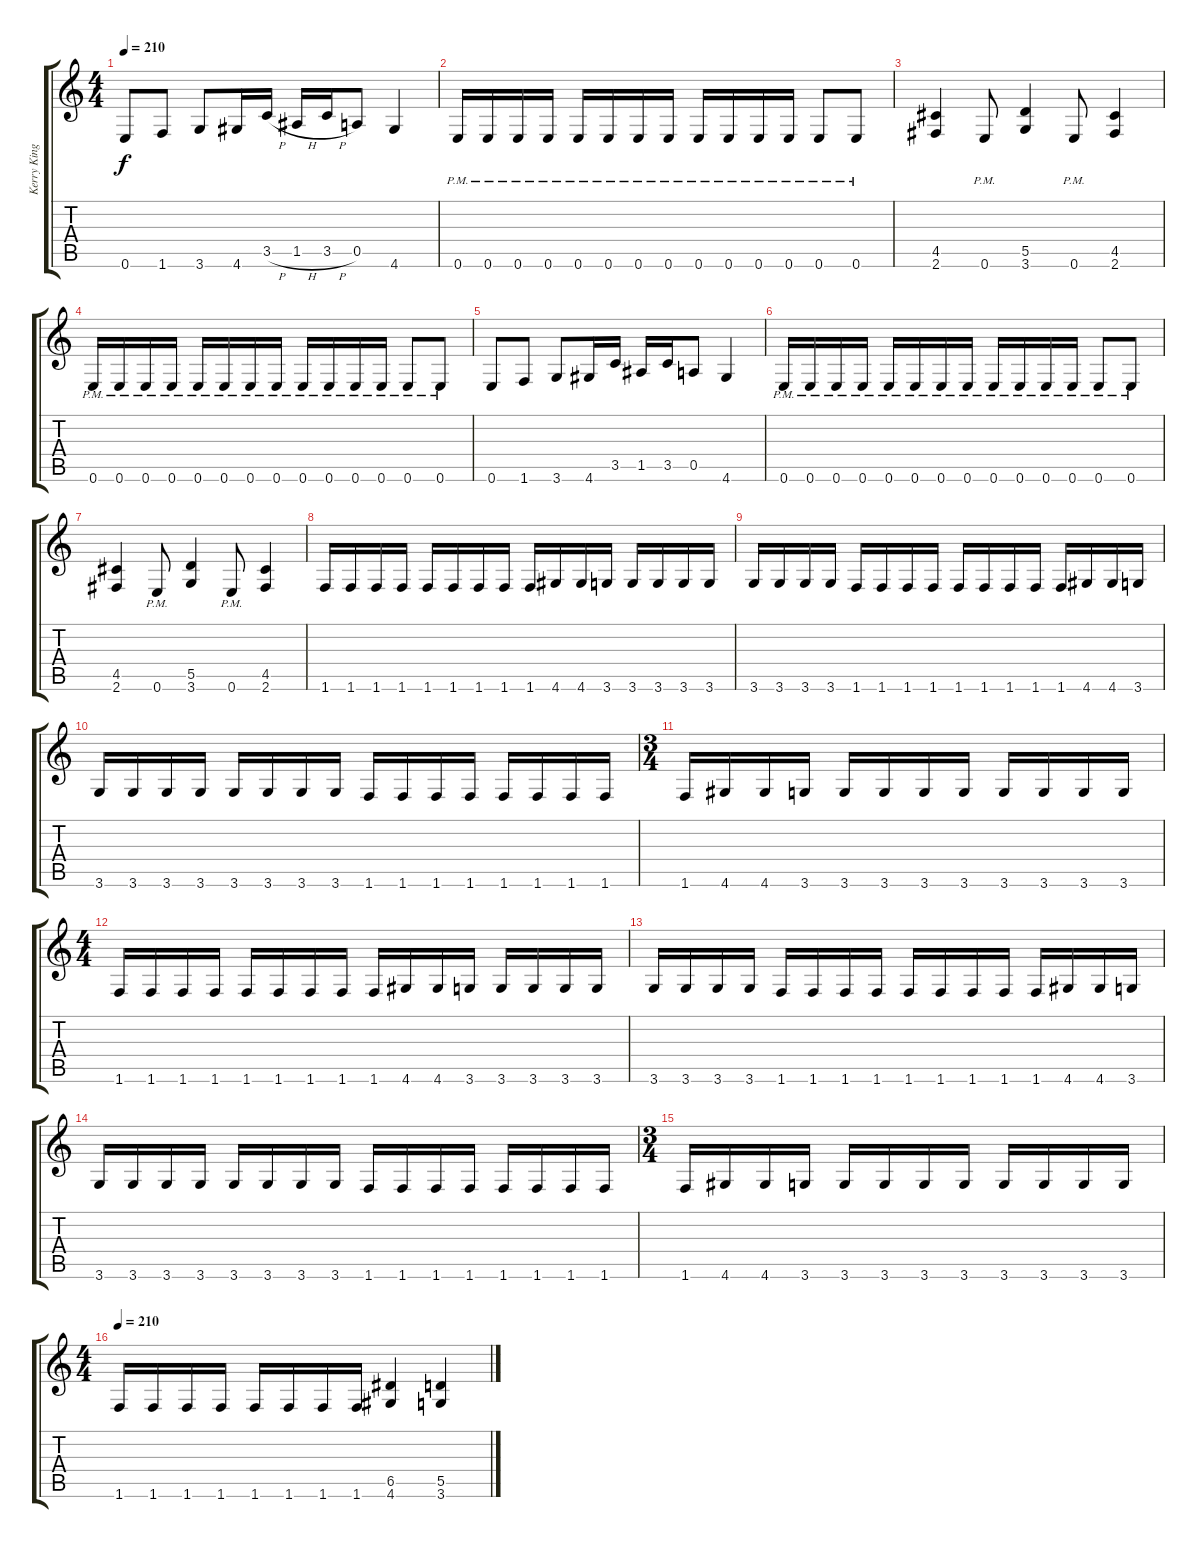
\track ("Kerry King" "Kerry King") {instrument distortionguitar}
\staff {score tabs}
\tuning (E4 B3 G3 D3 A2 E2) {hide}
\ts (4 4)
\tempo 210
\clef g2
\ks c
0.6.8{dy f} 1.6.8 3.6.8 4.6.16 3.5{h}.16 1.5{h}.16 3.5{h}.16 0.5.8 4.6.4 |
0.6{pm}.16 0.6{pm}.16 0.6{pm}.16 0.6{pm}.16 0.6{pm}.16 0.6{pm}.16 0.6{pm}.16 0.6{pm}.16 0.6{pm}.16 0.6{pm}.16 0.6{pm}.16 0.6{pm}.16 0.6{pm}.8 0.6{pm}.8 |
(4.5 2.6).4 0.6{pm}.8 (5.5 3.6).4 0.6{pm}.8 (4.5 2.6).4 |
0.6{pm}.16 0.6{pm}.16 0.6{pm}.16 0.6{pm}.16 0.6{pm}.16 0.6{pm}.16 0.6{pm}.16 0.6{pm}.16 0.6{pm}.16 0.6{pm}.16 0.6{pm}.16 0.6{pm}.16 0.6{pm}.8 0.6{pm}.8 |
0.6.8 1.6.8 3.6.8 4.6.16 3.5.16 1.5.16 3.5.16 0.5.8 4.6.4 |
0.6{pm}.16 0.6{pm}.16 0.6{pm}.16 0.6{pm}.16 0.6{pm}.16 0.6{pm}.16 0.6{pm}.16 0.6{pm}.16 0.6{pm}.16 0.6{pm}.16 0.6{pm}.16 0.6{pm}.16 0.6{pm}.8 0.6{pm}.8 |
(4.5 2.6).4 0.6{pm}.8 (5.5 3.6).4 0.6{pm}.8 (4.5 2.6).4 |
1.6.16 1.6.16 1.6.16 1.6.16 1.6.16 1.6.16 1.6.16 1.6.16 1.6.16 4.6.16 4.6.16 3.6.16 3.6.16 3.6.16 3.6.16 3.6.16 |
3.6.16 3.6.16 3.6.16 3.6.16 1.6.16 1.6.16 1.6.16 1.6.16 1.6.16 1.6.16 1.6.16 1.6.16 1.6.16 4.6.16 4.6.16 3.6.16 |
3.6.16 3.6.16 3.6.16 3.6.16 3.6.16 3.6.16 3.6.16 3.6.16 1.6.16 1.6.16 1.6.16 1.6.16 1.6.16 1.6.16 1.6.16 1.6.16 |
\ts (3 4)
1.6.16 4.6.16 4.6.16 3.6.16 3.6.16 3.6.16 3.6.16 3.6.16 3.6.16 3.6.16 3.6.16 3.6.16 |
\ts (4 4)
1.6.16 1.6.16 1.6.16 1.6.16 1.6.16 1.6.16 1.6.16 1.6.16 1.6.16 4.6.16 4.6.16 3.6.16 3.6.16 3.6.16 3.6.16 3.6.16 |
3.6.16 3.6.16 3.6.16 3.6.16 1.6.16 1.6.16 1.6.16 1.6.16 1.6.16 1.6.16 1.6.16 1.6.16 1.6.16 4.6.16 4.6.16 3.6.16 |
3.6.16 3.6.16 3.6.16 3.6.16 3.6.16 3.6.16 3.6.16 3.6.16 1.6.16 1.6.16 1.6.16 1.6.16 1.6.16 1.6.16 1.6.16 1.6.16 |
\ts (3 4)
1.6.16 4.6.16 4.6.16 3.6.16 3.6.16 3.6.16 3.6.16 3.6.16 3.6.16 3.6.16 3.6.16 3.6.16 |
\ts (4 4)
\tempo 210
1.6.16 1.6.16 1.6.16 1.6.16 1.6.16 1.6.16 1.6.16 1.6.16 (6.5 4.6).4 (5.5 3.6).4
